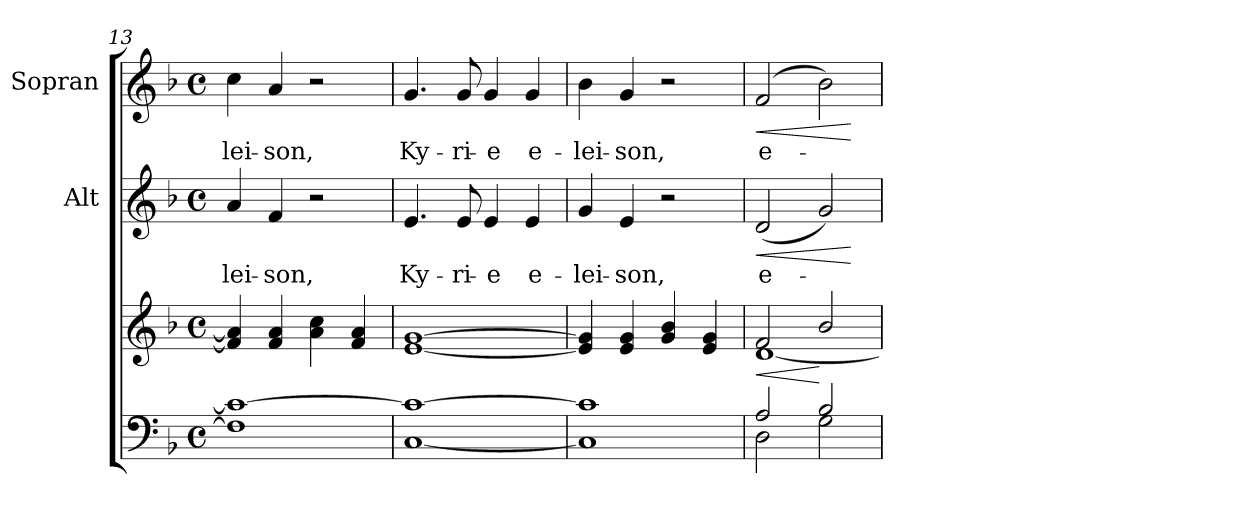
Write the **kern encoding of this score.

**kern	**kern	**dynam	**kern	**text	**dynam	**kern	**text	**dynam
*part3	*part3	*part3	*part2	*part2	*part2	*part1	*part1	*part1
*staff4	*staff3	*staff3/4	*staff2	*staff2	*staff2	*staff1	*staff1	*staff1
*	*	*	*I"Alt	*	*	*I"Sopran	*	*
*	*	*	*I'A.	*	*	*I'S.	*	*
!!LO:PB:g=z
*clefF4	*clefG2	*	*clefG2	*	*	*clefG2	*	*
*k[b-]	*k[b-]	*	*k[b-]	*	*	*k[b-]	*	*
*F:	*F:	*	*F:	*	*	*F:	*	*
*M4/4	*M4/4	*	*M4/4	*	*	*M4/4	*	*
*met(c)	*met(c)	*	*met(c)	*	*	*met(c)	*	*
=13	=13	=13	=13	=13	=13	=13	=13	=13
*^	*	*	*	*	*	*	*	*
!	!	!	!	!	!LO:LY:b	!	!	!LO:LY:b	!
1c_	1F]	4f/] 4a/]	.	4a/	-lei-	.	4cc\	-lei-	.
!	!	!	!	!	!LO:LY:b	!	!	!LO:LY:b	!
.	.	4f/ 4a/	.	4f/	-son,	.	4a/	-son,	.
.	.	4a\ 4cc\	.	2r	.	.	2r	.	.
.	.	4f/ 4a/	.	.	.	.	.	.	.
=14	=14	=14	=14	=14	=14	=14	=14	=14	=14
!	!	!	!	!	!LO:LY:b	!	!	!LO:LY:b	!
1c_	[<1C	[1e [1g	.	4.e/	Ky-	.	4.g/	Ky-	.
!	!	!	!	!	!LO:LY:b	!	!	!LO:LY:b	!
.	.	.	.	8e/	-ri-	.	8g/	-ri-	.
!	!	!	!	!	!LO:LY:b	!	!	!LO:LY:b	!
.	.	.	.	4e/	-e	.	4g/	-e	.
!	!	!	!	!	!LO:LY:b	!	!	!LO:LY:b	!
.	.	.	.	4e/	e-	.	4g/	e-	.
=15	=15	=15	=15	=15	=15	=15	=15	=15	=15
!	!	!	!	!	!LO:LY:b	!	!	!LO:LY:b	!
1c]	1C]	4e/] 4g/]	.	4g/	-lei-	.	4b-\	-lei-	.
!	!	!	!	!	!LO:LY:b	!	!	!LO:LY:b	!
.	.	4e/ 4g/	.	4e/	-son,	.	4g/	-son,	.
.	.	4g/ 4b-/	.	2r	.	.	2r	.	.
.	.	4e/ 4g/	.	.	.	.	.	.	.
=16	=16	=16	=16	=16	=16	=16	=16	=16	=16
!	!	!	!LO:HP:b	!	!LO:LY:b	!LO:HP:b	!	!LO:LY:b	!LO:HP:b
*	*	*^	*	*	*	*	*	*	*
2A/	2D\	2f/	[<1d	<	(<2d/	e-	<	(2f/	e-	<
2B-/	2G\	2b-/	.	[	2g/)	.	.	2b-\)	.	.
*v	*v	*	*	*	*	*	*	*	*	*
*	*v	*v	*	*	*	*	*	*	*
.	.	.	.	.	[	.	.	[
=	=	=	=	=	=	=	=	=
*-	*-	*-	*-	*-	*-	*-	*-	*-
